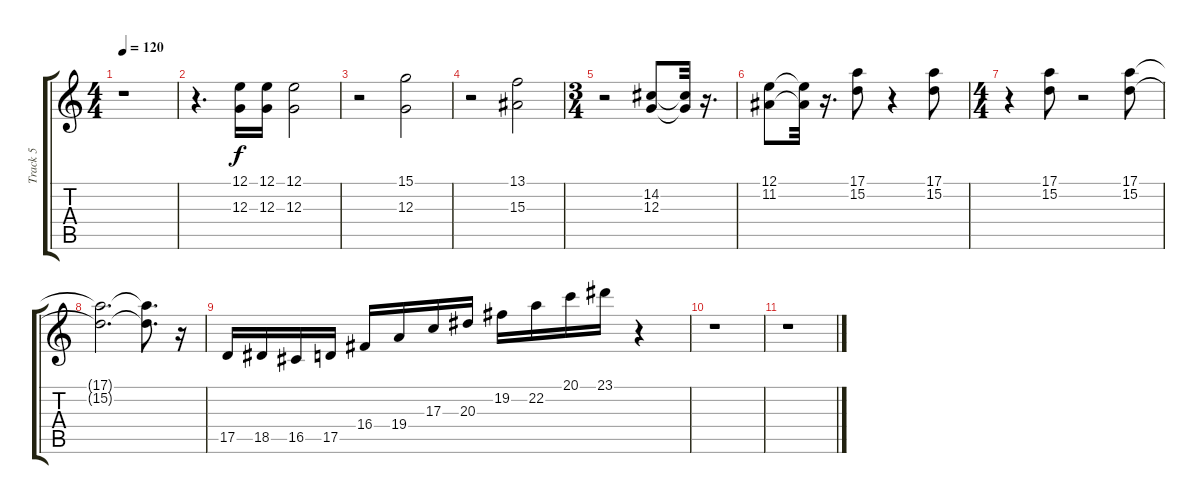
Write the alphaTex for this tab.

\track ("Track 5" "Track 5") {instrument clarinet}
\staff {score tabs}
\tuning (E4 B3 G3 D3 A2 E2) {hide}
\ts (4 4)
\tempo 120
\clef g2
\ks c
r.1{dy f} |
r.4{d} (12.1 12.3).16 (12.1 12.3).16 (12.1 12.3).2 |
r.2 (15.1 12.3).2 |
r.2 (13.1 15.3).2 |
\ts (3 4)
r.2 (14.2 12.3).8 (14.2{t} 12.3{t}).32 r.16{d} |
(12.1 11.2).8 (12.1{t} 11.2{t}).32 r.16{d} (17.1 15.2).8 r.4 (17.1 15.2).8 |
\ts (4 4)
r.4 (17.1 15.2).8 r.2 (17.1 15.2).8 |
(17.1{t} 15.2{t}).2{d} (17.1{t} 15.2{t}).8{d} r.16 |
17.5.16 18.5.16 16.5.16 17.5.16 16.4.16 19.4.16 17.3.16 20.3.16 19.2.16 22.2.16 20.1.16 23.1.16 r.4 |
r.1 |
r.1
